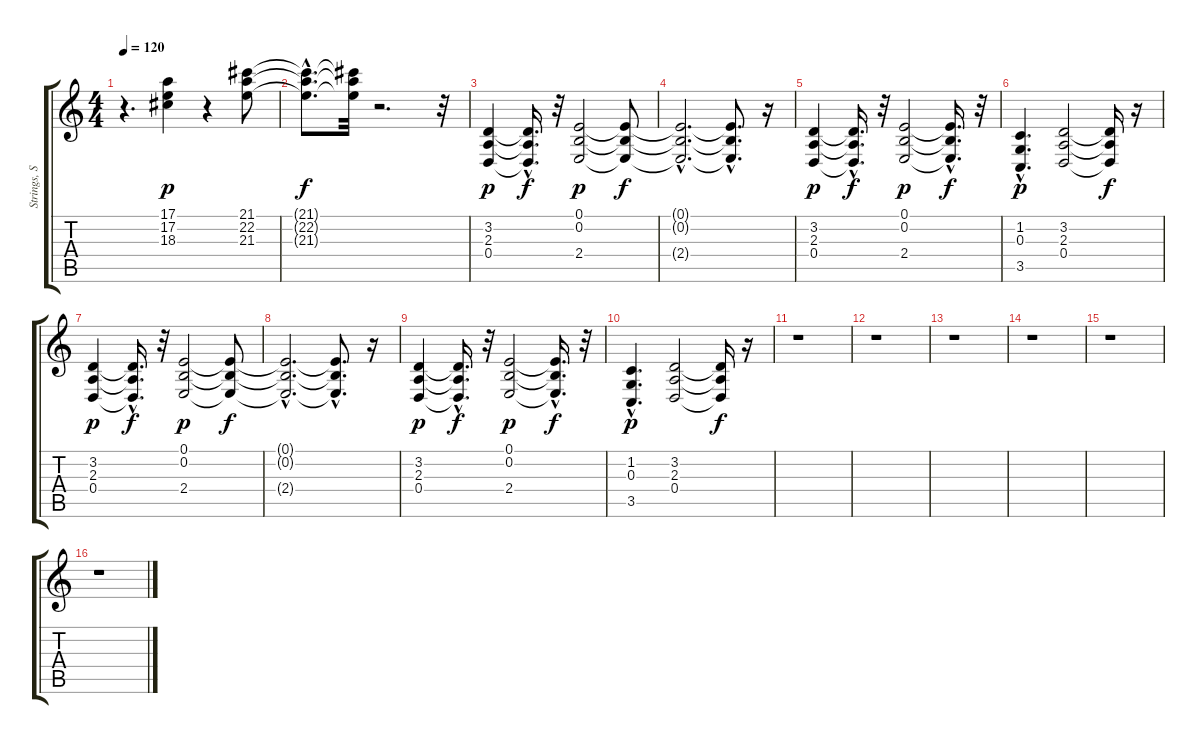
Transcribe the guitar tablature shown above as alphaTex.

\track ("Strings, Synth Brass & Synth Lead" "Strings, S") {instrument stringensemble1}
\staff {score tabs}
\tuning (E4 B3 G3 D3 A2 E2) {hide}
\ts (4 4)
\tempo 120
\clef g2
\ks c
r.4{d dy f} (17.1 17.2 18.3).4{dy p} r.4 (21.1 22.2 21.3).8 |
(21.1{hac t} 22.2{hac t} 21.3{hac t}).8{d dy f} (21.1{t} 22.2{t} 21.3{t}).32 r.2{d} r.32 |
(3.2 2.3 0.4).4{dy p instrument stringensemble1} (3.2{hac t} 2.3{hac t} 0.4{hac t}).16{d dy f} r.32 (0.1 0.2 2.4).2{dy p} (0.1{t} 0.2{t} 2.4{t}).8{dy f} |
(0.1{hac t} 0.2{hac t} 2.4{hac t}).2{d} (0.1{hac t} 0.2{hac t} 2.4{hac t}).8{d} r.16 |
(3.2 2.3 0.4).4{dy p} (3.2{hac t} 2.3{hac t} 0.4{hac t}).16{d dy f} r.32 (0.1 0.2 2.4).2{dy p} (0.1{hac t} 0.2{hac t} 2.4{t}).16{d dy f} r.32 |
(1.2 0.3 3.5{hac}).4{d dy p} (3.2 2.3 0.4).2 (3.2{t} 2.3{t} 0.4{t}).16{dy f} r.16 |
(3.2 2.3 0.4).4{dy p} (3.2{hac t} 2.3{hac t} 0.4{hac t}).16{d dy f} r.32 (0.1 0.2 2.4).2{dy p} (0.1{t} 0.2{t} 2.4{t}).8{dy f} |
(0.1{hac t} 0.2{hac t} 2.4{hac t}).2{d} (0.1{hac t} 0.2{hac t} 2.4{hac t}).8{d} r.16 |
(3.2 2.3 0.4).4{dy p} (3.2{hac t} 2.3{hac t} 0.4{hac t}).16{d dy f} r.32 (0.1 0.2 2.4).2{dy p} (0.1{hac t} 0.2{hac t} 2.4{t}).16{d dy f} r.32 |
(1.2 0.3 3.5{hac}).4{d dy p} (3.2 2.3 0.4).2 (3.2{t} 2.3{t} 0.4{t}).16{dy f} r.16 |
r.1 |
r.1 |
r.1 |
r.1 |
r.1 |
r.1
